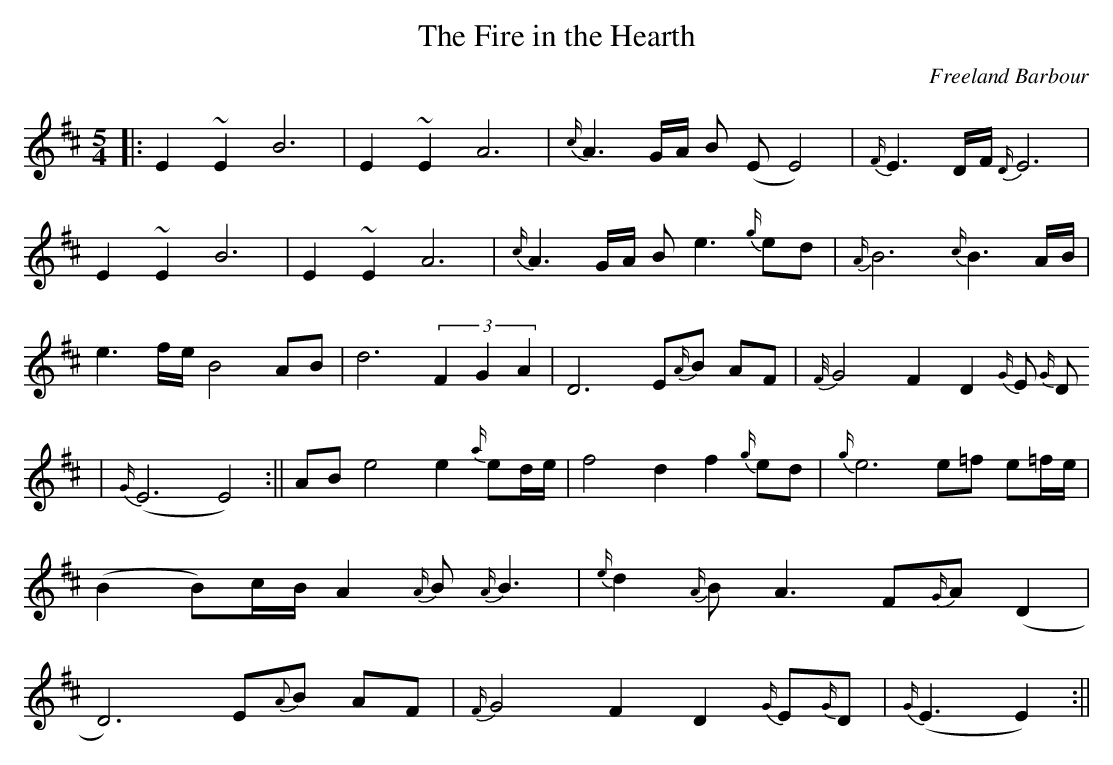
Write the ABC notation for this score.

X:1
T: The Fire in the Hearth
L: 1/8
M: 5/4
C:Freeland Barbour
K: Edor
||: E2 ~E2 B6 | E2~ E2 A6 | {c/}A3 G/A/ B (E E4) | {F/}E3 D/F/ {D/}E6 |
E2 ~E2 B6 | E2 ~E2 A6 | {c/}A3 G/A/ B e3 {g/}ed | {A/}B6  {c/}B3 A/B/ |
e3 f/e/ B4 AB | d6  (3F2G2A2 | D6 E{A/}B AF |  {F//}G4 F2 D2  {G/}E{G/}
D | {G/}(E6 E4) :|| AB e4 e2{a/}ed/e/ | f4 d2 f2 {g/}ed | {g/}e6 e=f e=f/e/ |
(B2B)c/B/ A2 {A/}B{A/}B3 | {e/}d2 {A/}BA3 F{G/}A (D2 |
D6) E{A}B AF | {F/}G4 F2 D2 {G/}E{G/}D | {G/}(E3 E2) :||
